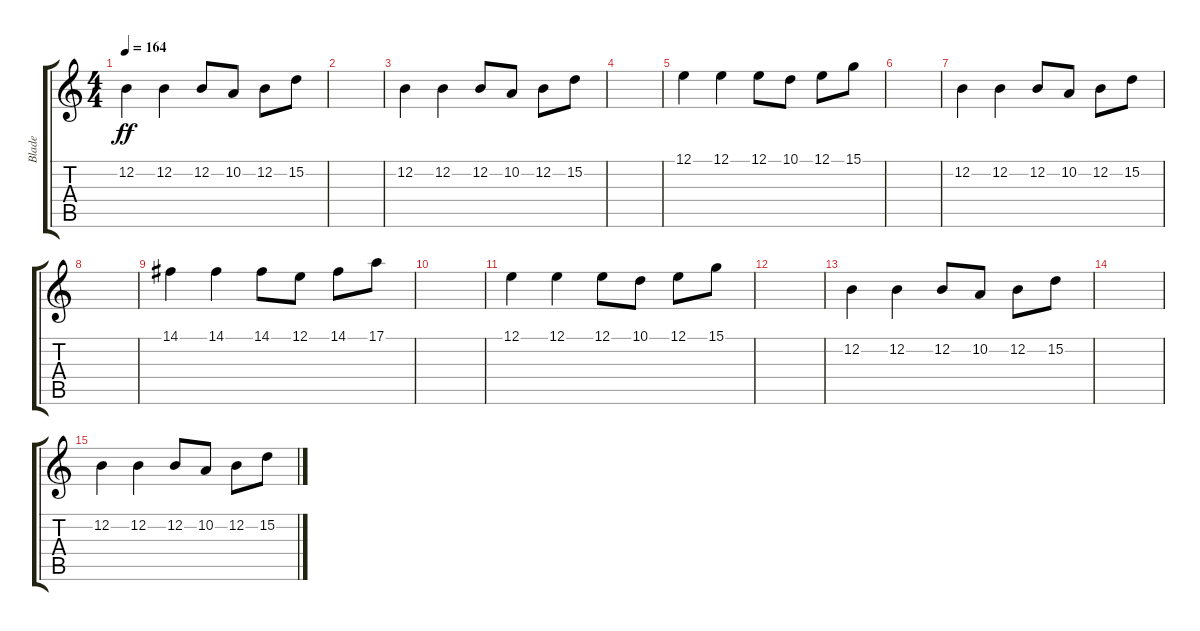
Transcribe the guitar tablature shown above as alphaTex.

\track ("Blade" "Blade") {instrument trumpet}
\staff {score tabs}
\tuning (E4 B3 G3 D3 A2 E2) {hide}
\ts (4 4)
\tempo 164
\clef g2
\ks c
12.2.4{dy ff} 12.2.4 12.2.8 10.2.8 12.2.8 15.2.8 |
|
12.2.4 12.2.4 12.2.8 10.2.8 12.2.8 15.2.8 |
|
12.1.4 12.1.4 12.1.8 10.1.8 12.1.8 15.1.8 |
|
12.2.4 12.2.4 12.2.8 10.2.8 12.2.8 15.2.8 |
|
14.1.4 14.1.4 14.1.8 12.1.8 14.1.8 17.1.8 |
|
12.1.4 12.1.4 12.1.8 10.1.8 12.1.8 15.1.8 |
|
12.2.4 12.2.4 12.2.8 10.2.8 12.2.8 15.2.8 |
|
12.2.4 12.2.4 12.2.8 10.2.8 12.2.8 15.2.8
